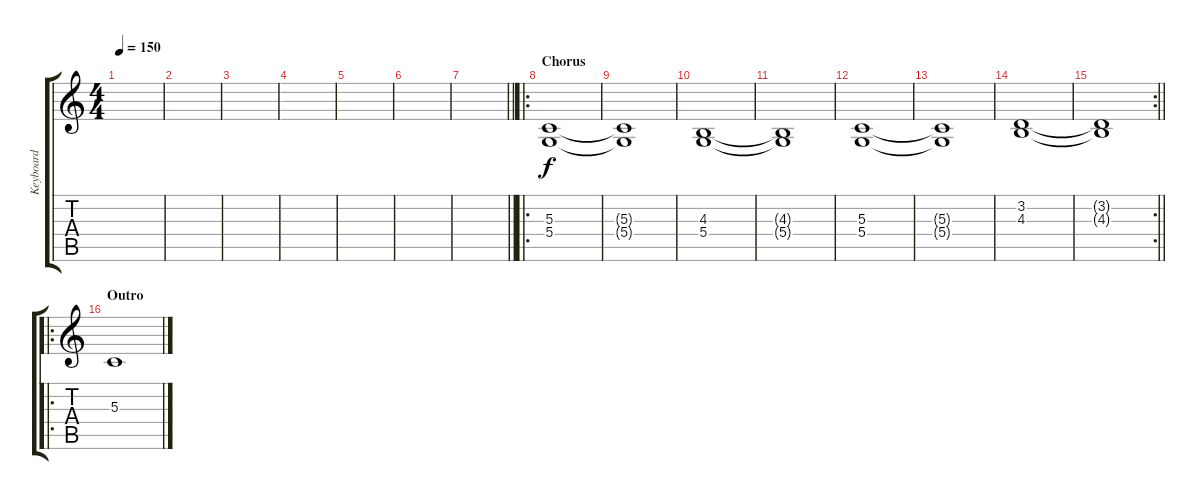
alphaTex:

\track ("Keyboard" "Keyboard") {instrument choiraahs}
\staff {score tabs}
\tuning (E4 B3 G3 D3 A2 E2) {hide}
\ts (4 4)
\tempo 150
\clef g2
\ks c
|
|
|
|
|
|
\barLineRight lightlight
|
\ro
\section ("" "Chorus")
(5.3 5.4).1 |
(5.3{t} 5.4{t}).1 |
(4.3 5.4).1 |
(4.3{t} 5.4{t}).1 |
(5.3 5.4).1 |
(5.3{t} 5.4{t}).1 |
(3.2 4.3).1 |
\rc 2
\barLineRight lightlight
(3.2{t} 4.3{t}).1 |
\ro
\section ("" "Outro")
5.3.1
